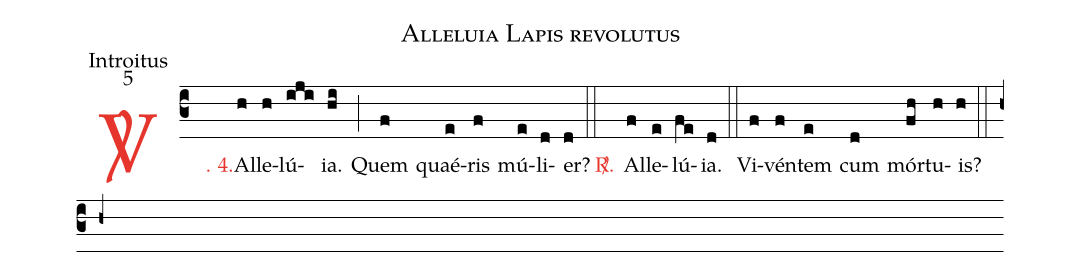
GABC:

name: Alleluia Lapis revolutus;
office-part: Introitus;
mode: 5;
%%
(c3)

<c><sp>V/</sp>. 4.</c>() Al(h)le(h)lú(iji)ia.(hi) (;) Quem(f) quaé(e)ris(f) mú(e)li(d)er?(d)

(::)

<nlba><c><sp>R/</sp>.</c>() Al</nlba>(f)le(e)lú(fe)ia.(d)

(::)

Vi(f)vén(f)tem(e) cum(d) mór(fh)tu(h)is?(h)

(::)

(h+)
